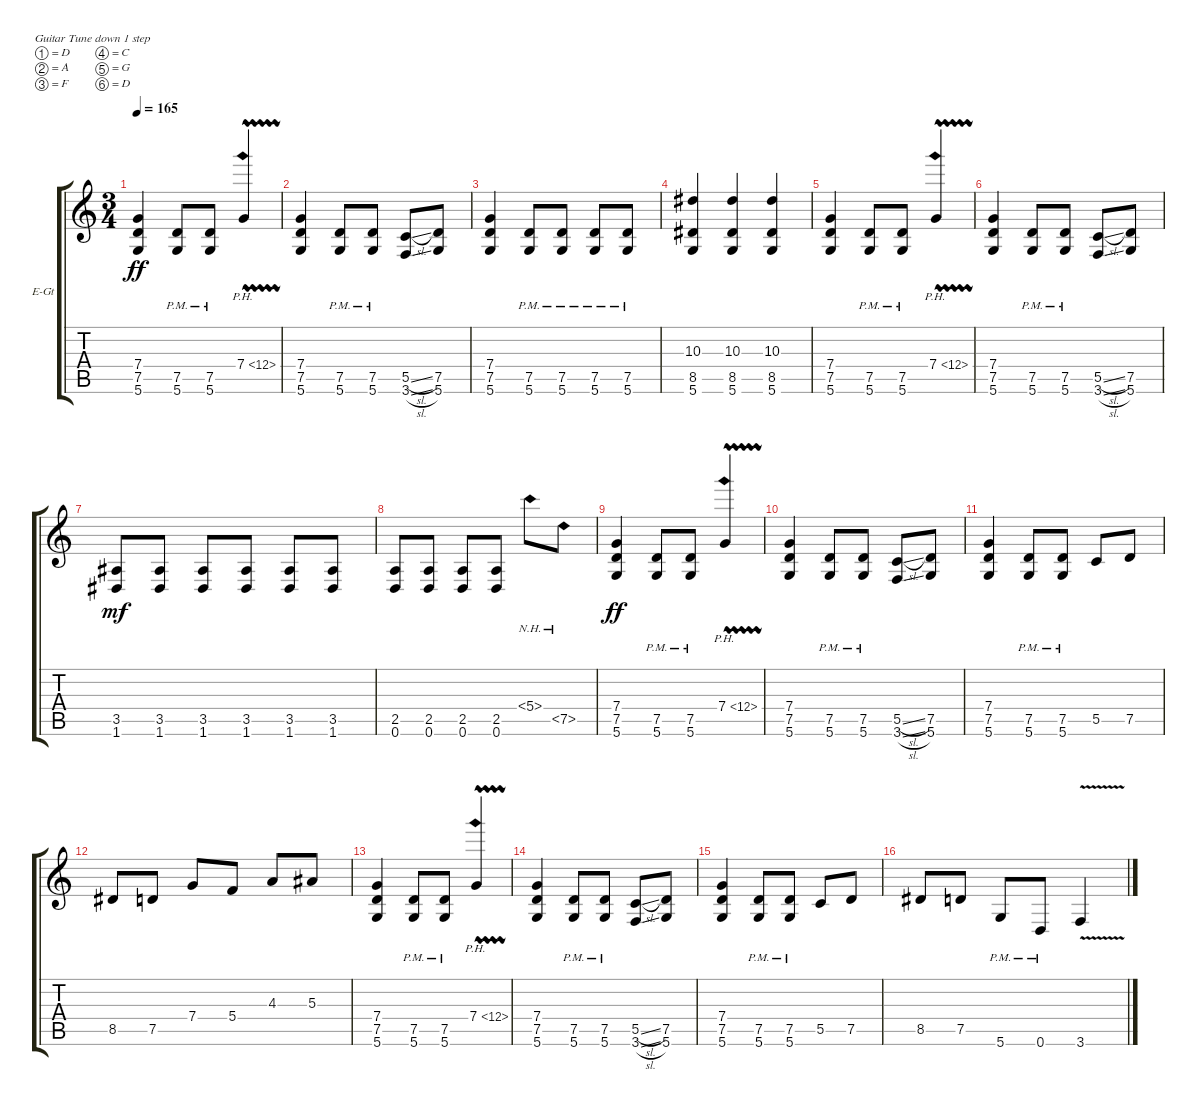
\bracketExtendMode groupsimilarinstruments
\firstSystemTrackNameOrientation horizontal
\otherSystemsTrackNameOrientation horizontal
\track ("Adam - Lead" "E-Gt") {instrument distortionguitar}
\staff {score tabs}
\tuning (D4 A3 F3 C3 G2 D2)
\ts (3 4)
\tempo 165
\clef g2
\ks c
(5.6 7.5 7.4).4{dy ff} (5.6{pm} 7.5{pm}).8 (5.6{pm} 7.5{pm}).8 7.4{ph 5 vw}.4 |
(5.6 7.5 7.4).4 (5.6{pm} 7.5{pm}).8 (5.6{pm} 7.5{pm}).8 (3.6{sl} 5.5{sl}).8 (5.6 7.5).8 |
(5.6 7.5 7.4).4 (5.6{pm} 7.5{pm}).8 (5.6{pm} 7.5{pm}).8 (5.6{pm} 7.5{pm}).8 (5.6{pm} 7.5{pm}).8 |
(5.6 8.5 10.3).4 (5.6 8.5 10.3).4 (5.6 8.5 10.3).4 |
(5.6 7.5 7.4).4 (5.6{pm} 7.5{pm}).8 (5.6{pm} 7.5{pm}).8 7.4{ph 5 vw}.4 |
(5.6 7.5 7.4).4 (5.6{pm} 7.5{pm}).8 (5.6{pm} 7.5{pm}).8 (3.6{sl} 5.5{sl}).8 (5.6 7.5).8 |
(1.6 3.5).8{dy mf} (1.6 3.5).8 (1.6 3.5).8 (1.6 3.5).8 (1.6 3.5).8 (1.6 3.5).8 |
(0.6 2.5).8 (2.5 0.6).8 (2.5 0.6).8 (2.5 0.6).8 5.4{nh}.8 7.5{nh}.8 |
(5.6 7.5 7.4).4{dy ff} (5.6{pm} 7.5{pm}).8 (5.6{pm} 7.5{pm}).8 7.4{ph 5 vw}.4 |
(5.6 7.5 7.4).4 (5.6{pm} 7.5{pm}).8 (5.6{pm} 7.5{pm}).8 (3.6{sl} 5.5{sl}).8 (5.6 7.5).8 |
(5.6 7.5 7.4).4 (5.6{pm} 7.5{pm}).8 (5.6{pm} 7.5{pm}).8 5.5.8 7.5.8 |
8.5.8 7.5.8 7.4.8 5.4.8 4.3.8 5.3.8 |
(5.6 7.5 7.4).4 (5.6{pm} 7.5{pm}).8 (5.6{pm} 7.5{pm}).8 7.4{ph 5 vw}.4 |
(5.6 7.5 7.4).4 (5.6{pm} 7.5{pm}).8 (5.6{pm} 7.5{pm}).8 (3.6{sl} 5.5{sl}).8 (5.6 7.5).8 |
(5.6 7.5 7.4).4 (5.6{pm} 7.5{pm}).8 (5.6{pm} 7.5{pm}).8 5.5.8 7.5.8 |
8.5.8 7.5.8 5.6{pm}.8 0.6{pm}.8 3.6{v}.4
